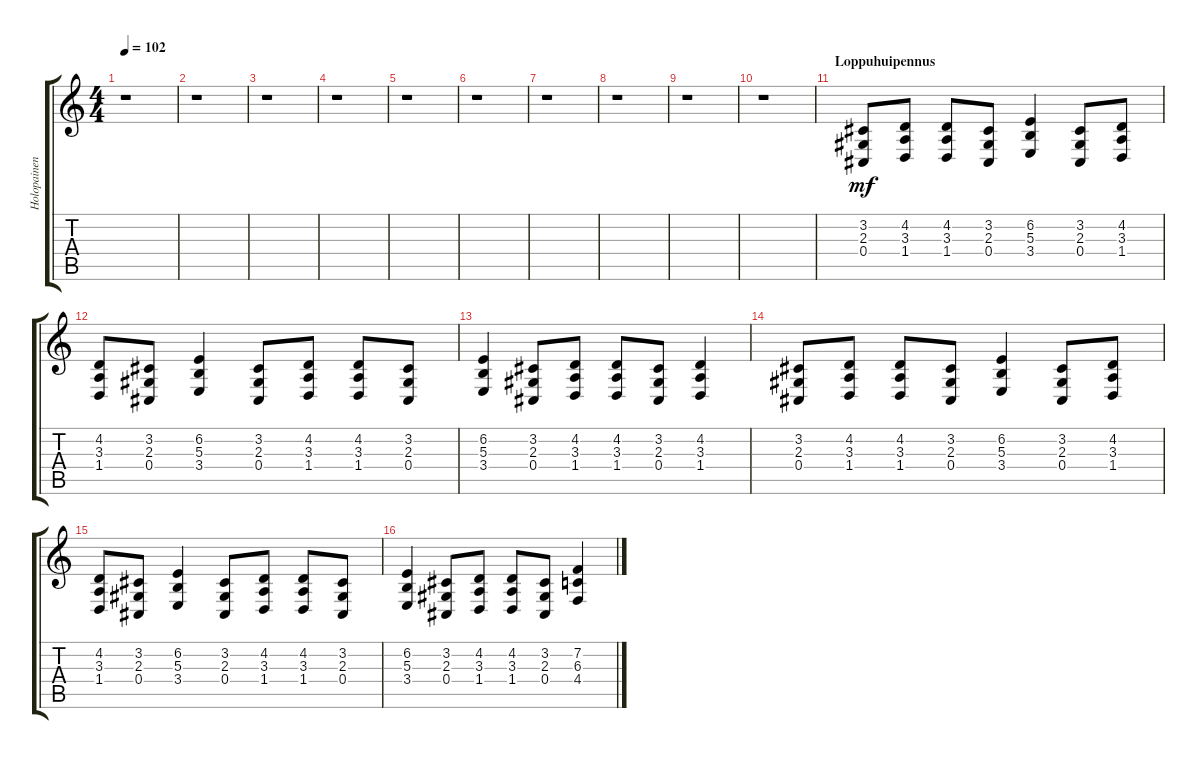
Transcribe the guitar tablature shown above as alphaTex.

\track ("Holopainen" "Holopainen") {instrument stringensemble1}
\staff {score tabs}
\tuning (Eb4 Bb3 Gb3 Db3 Ab2 Db2) {hide}
\ts (4 4)
\tempo 102
\clef g2
\ks c
r.1{dy mf} |
r.1 |
r.1 |
r.1 |
r.1 |
r.1 |
r.1 |
r.1 |
r.1 |
r.1{volume 7} |
\section ("" "Loppuhuipennus")
(3.2 2.3 0.4).8{volume 10} (4.2 3.3 1.4).8 (4.2 3.3 1.4).8 (3.2 2.3 0.4).8 (6.2 5.3 3.4).4 (3.2 2.3 0.4).8 (4.2 3.3 1.4).8 |
(4.2 3.3 1.4).8 (3.2 2.3 0.4).8 (6.2 5.3 3.4).4 (3.2 2.3 0.4).8 (4.2 3.3 1.4).8 (4.2 3.3 1.4).8 (3.2 2.3 0.4).8 |
(6.2 5.3 3.4).4 (3.2 2.3 0.4).8 (4.2 3.3 1.4).8 (4.2 3.3 1.4).8 (3.2 2.3 0.4).8 (4.2 3.3 1.4).4 |
(3.2 2.3 0.4).8 (4.2 3.3 1.4).8 (4.2 3.3 1.4).8 (3.2 2.3 0.4).8 (6.2 5.3 3.4).4 (3.2 2.3 0.4).8 (4.2 3.3 1.4).8 |
(4.2 3.3 1.4).8 (3.2 2.3 0.4).8 (6.2 5.3 3.4).4 (3.2 2.3 0.4).8 (4.2 3.3 1.4).8 (4.2 3.3 1.4).8 (3.2 2.3 0.4).8 |
(6.2 5.3 3.4).4 (3.2 2.3 0.4).8 (4.2 3.3 1.4).8 (4.2 3.3 1.4).8 (3.2 2.3 0.4).8 (7.2 6.3 4.4).4
